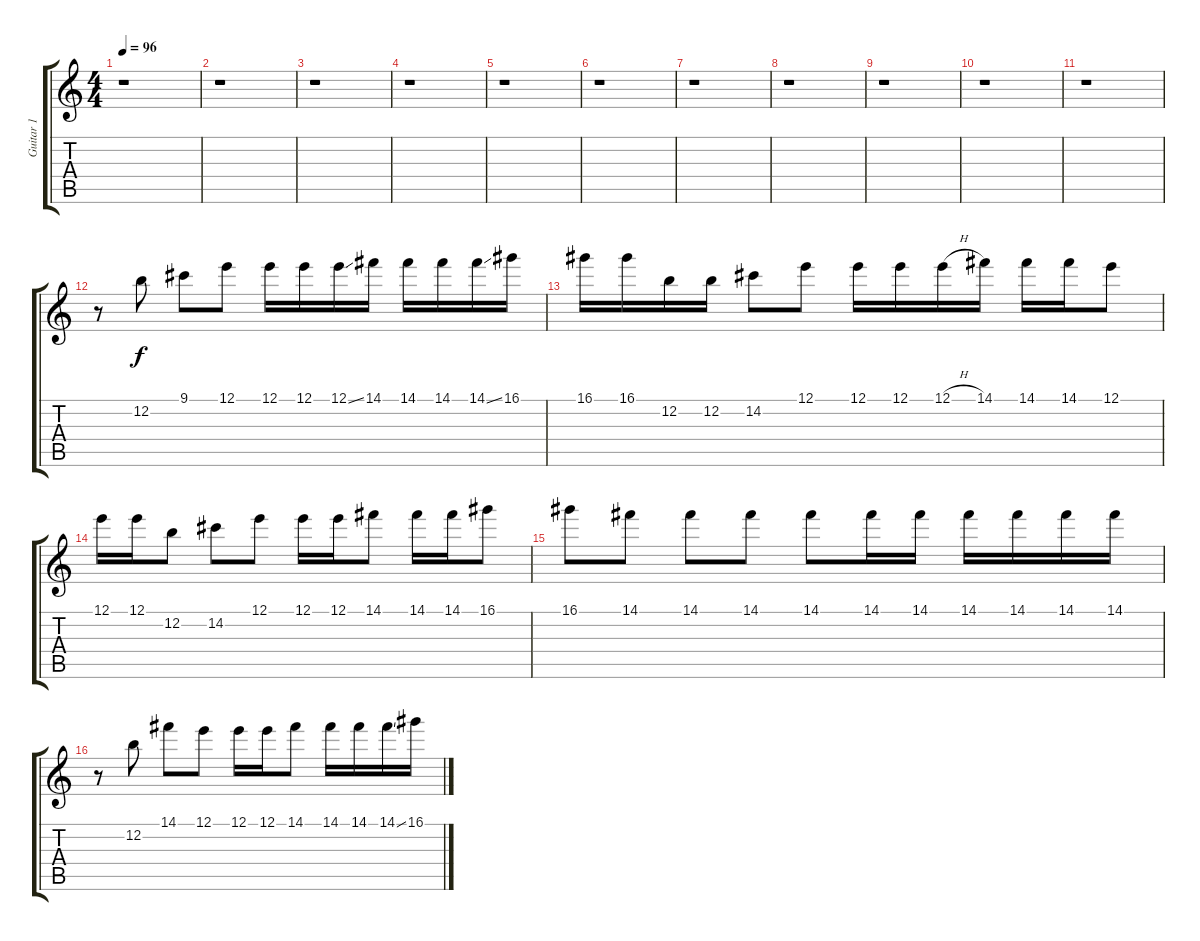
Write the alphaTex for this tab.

\track ("Guitar 1" "Guitar 1") {instrument electricguitarclean}
\staff {score tabs}
\tuning (E4 B3 G3 D3 A2 E2) {hide}
\ts (4 4)
\tempo 96
\clef g2
\ks c
r.1{dy f} |
r.1 |
r.1 |
r.1 |
r.1 |
r.1 |
r.1 |
r.1 |
r.1 |
r.1 |
r.1 |
r.8 12.2.8 9.1.8 12.1.8 12.1.16 12.1.16 12.1{ss}.16 14.1.16 14.1.16 14.1.16 14.1{ss}.16 16.1.16 |
16.1.16 16.1.16 12.2.16 12.2.16 14.2.8 12.1.8 12.1.16 12.1.16 12.1{h}.16 14.1.16 14.1.16 14.1.16 12.1.8 |
12.1.16 12.1.16 12.2.8 14.2.8 12.1.8 12.1.16 12.1.16 14.1.8 14.1.16 14.1.16 16.1.8 |
16.1.8 14.1.8 14.1.8 14.1.8 14.1.8 14.1.16 14.1.16 14.1.16 14.1.16 14.1.16 14.1.16 |
r.8 12.2.8 14.1.8 12.1.8 12.1.16 12.1.16 14.1.8 14.1.16 14.1.16 14.1{ss}.16 16.1.16
